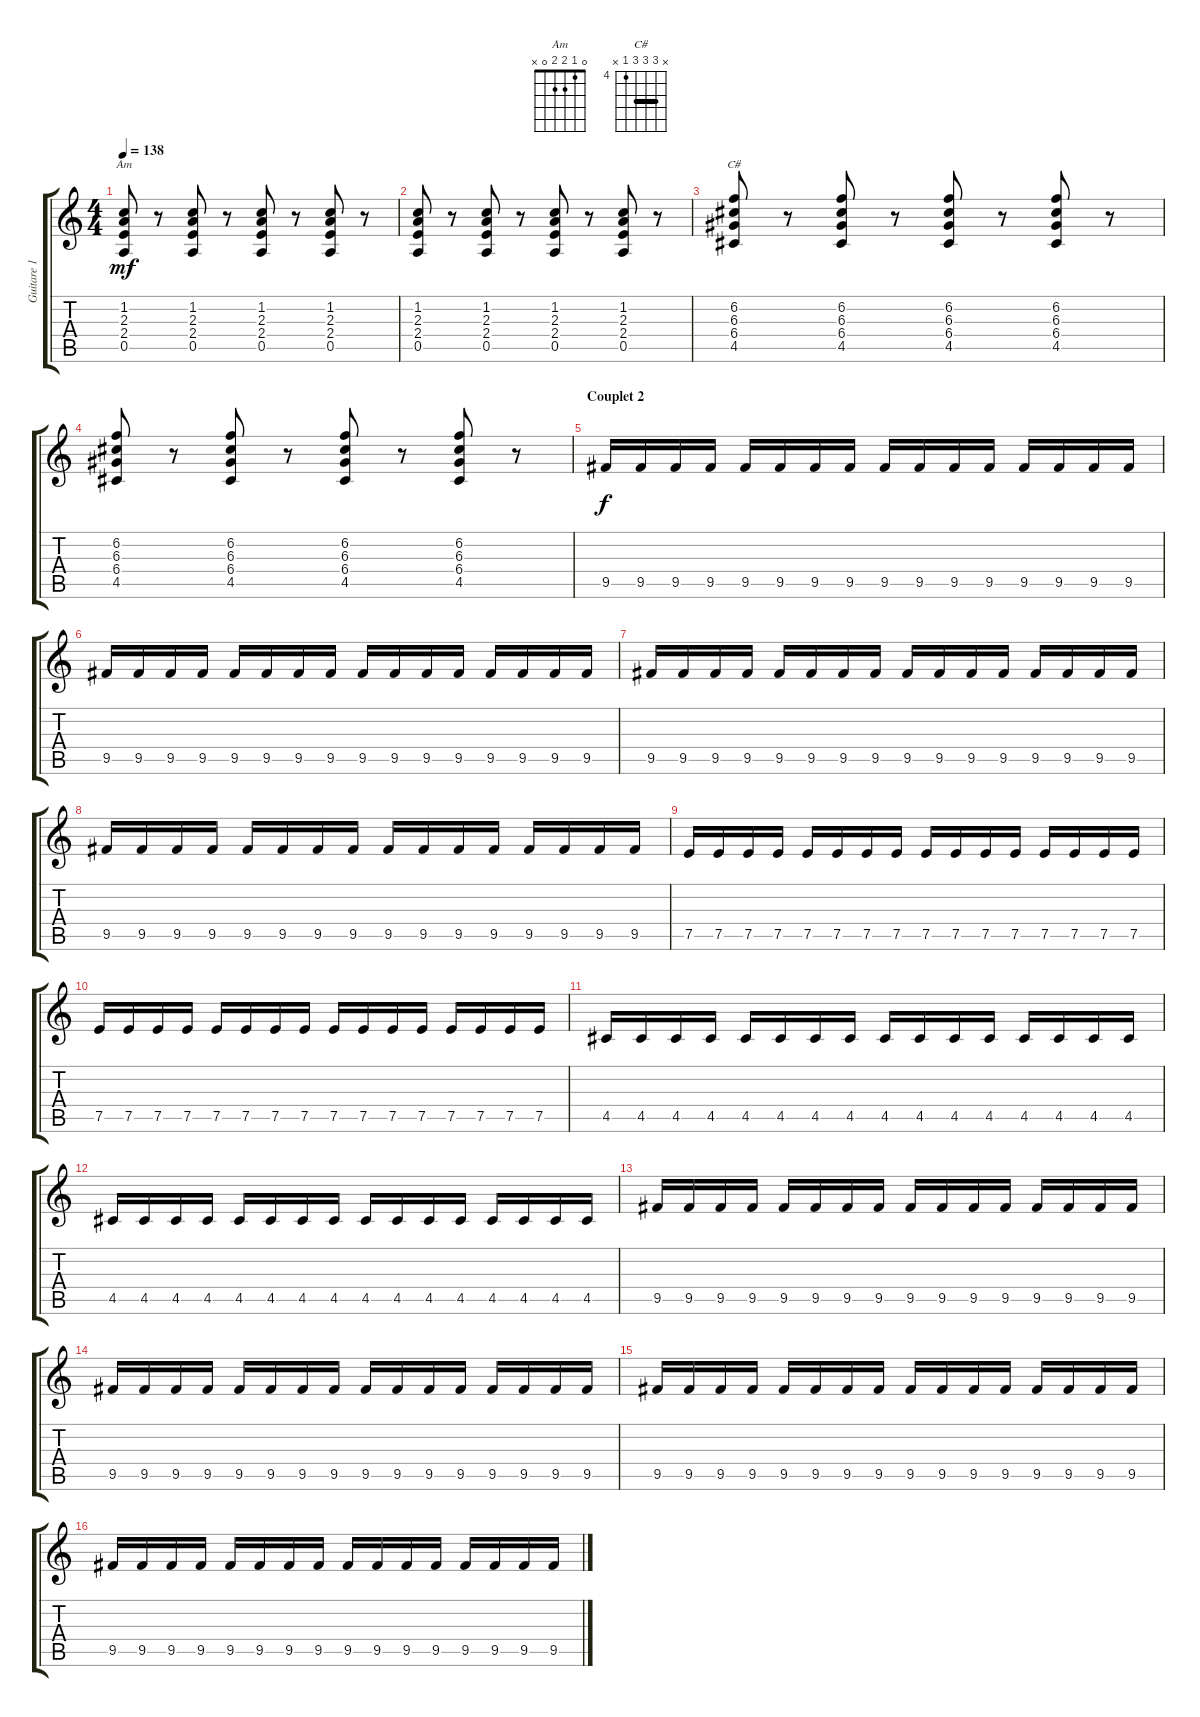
\track ("Guitare 1" "Guitare 1") {instrument electricguitarclean}
\staff {score tabs}
\tuning (E4 B3 G3 D3 A2 E2) {hide}
\chord ("Am" 0 1 2 2 0 x)
\chord ("C#" x 6 6 6 4 x) {firstfret 4 barre 6}
\ts (4 4)
\tempo 138
\clef g2
\ks c
(1.2 2.3 2.4 0.5).8{ch "Am" dy mf} r.8 (1.2 2.3 2.4 0.5).8 r.8 (1.2 2.3 2.4 0.5).8 r.8 (1.2 2.3 2.4 0.5).8 r.8 |
(1.2 2.3 2.4 0.5).8 r.8 (1.2 2.3 2.4 0.5).8 r.8 (1.2 2.3 2.4 0.5).8 r.8 (1.2 2.3 2.4 0.5).8 r.8 |
(6.2 6.3 6.4 4.5).8{ch "C#"} r.8 (6.2 6.3 6.4 4.5).8 r.8 (6.2 6.3 6.4 4.5).8 r.8 (6.2 6.3 6.4 4.5).8 r.8 |
(6.2 6.3 6.4 4.5).8 r.8 (6.2 6.3 6.4 4.5).8 r.8 (6.2 6.3 6.4 4.5).8 r.8 (6.2 6.3 6.4 4.5).8 r.8 |
\section ("" "Couplet 2")
9.5.16{dy f} 9.5.16 9.5.16 9.5.16 9.5.16 9.5.16 9.5.16 9.5.16 9.5.16 9.5.16 9.5.16 9.5.16 9.5.16 9.5.16 9.5.16 9.5.16 |
9.5.16 9.5.16 9.5.16 9.5.16 9.5.16 9.5.16 9.5.16 9.5.16 9.5.16 9.5.16 9.5.16 9.5.16 9.5.16 9.5.16 9.5.16 9.5.16 |
9.5.16 9.5.16 9.5.16 9.5.16 9.5.16 9.5.16 9.5.16 9.5.16 9.5.16 9.5.16 9.5.16 9.5.16 9.5.16 9.5.16 9.5.16 9.5.16 |
9.5.16 9.5.16 9.5.16 9.5.16 9.5.16 9.5.16 9.5.16 9.5.16 9.5.16 9.5.16 9.5.16 9.5.16 9.5.16 9.5.16 9.5.16 9.5.16 |
7.5.16 7.5.16 7.5.16 7.5.16 7.5.16 7.5.16 7.5.16 7.5.16 7.5.16 7.5.16 7.5.16 7.5.16 7.5.16 7.5.16 7.5.16 7.5.16 |
7.5.16 7.5.16 7.5.16 7.5.16 7.5.16 7.5.16 7.5.16 7.5.16 7.5.16 7.5.16 7.5.16 7.5.16 7.5.16 7.5.16 7.5.16 7.5.16 |
4.5.16 4.5.16 4.5.16 4.5.16 4.5.16 4.5.16 4.5.16 4.5.16 4.5.16 4.5.16 4.5.16 4.5.16 4.5.16 4.5.16 4.5.16 4.5.16 |
4.5.16 4.5.16 4.5.16 4.5.16 4.5.16 4.5.16 4.5.16 4.5.16 4.5.16 4.5.16 4.5.16 4.5.16 4.5.16 4.5.16 4.5.16 4.5.16 |
9.5.16 9.5.16 9.5.16 9.5.16 9.5.16 9.5.16 9.5.16 9.5.16 9.5.16 9.5.16 9.5.16 9.5.16 9.5.16 9.5.16 9.5.16 9.5.16 |
9.5.16 9.5.16 9.5.16 9.5.16 9.5.16 9.5.16 9.5.16 9.5.16 9.5.16 9.5.16 9.5.16 9.5.16 9.5.16 9.5.16 9.5.16 9.5.16 |
9.5.16 9.5.16 9.5.16 9.5.16 9.5.16 9.5.16 9.5.16 9.5.16 9.5.16 9.5.16 9.5.16 9.5.16 9.5.16 9.5.16 9.5.16 9.5.16 |
9.5.16 9.5.16 9.5.16 9.5.16 9.5.16 9.5.16 9.5.16 9.5.16 9.5.16 9.5.16 9.5.16 9.5.16 9.5.16 9.5.16 9.5.16 9.5.16
